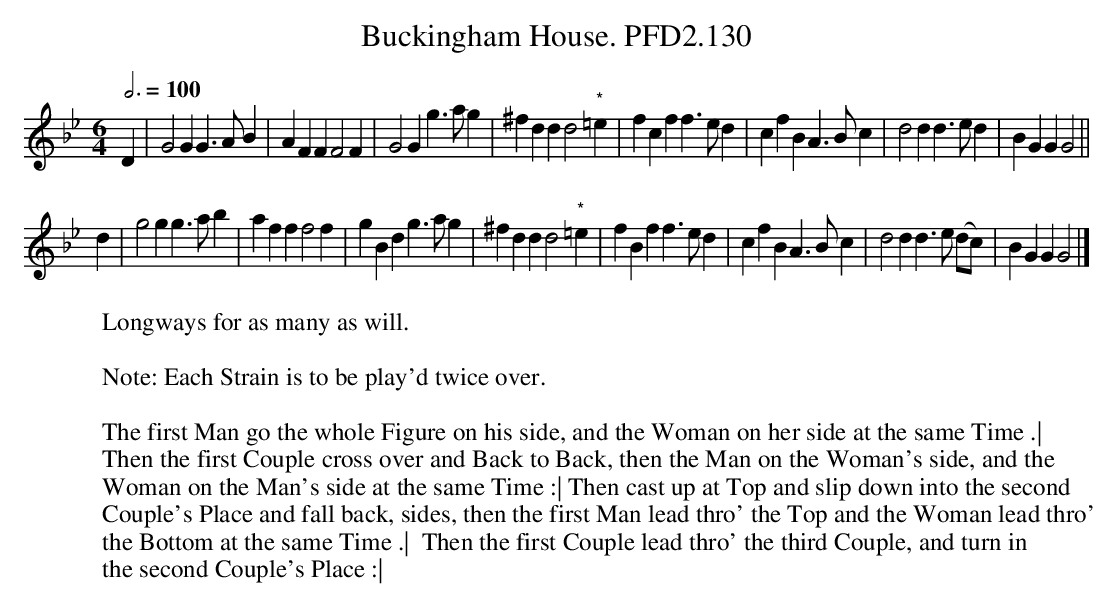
X:1
T:Buckingham House. PFD2.130
W:Longways for as many as will.
L:1/4
M:6/4
Q:3/4=100
K:Gm
D|G2G G>AB|AFFF2F|G2G g>ag|^fdd d2"*"=e|fcf f>ed|cfBA>Bc|d2dd>ed|BGGG2||
d|g2gg>ab|afff2f|gBdg>ag|^fddd2"*"=e|fBff>ed|cfBA>Bc|d2dd>e (d/c/)|BGGG2 |]
W:
W:Note: Each Strain is to be play'd twice over.
W:
W:The first Man go the whole Figure on his side, and the Woman on her side at the same Time .|
W:Then the first Couple cross over and Back to Back, then the Man on the Woman's side, and the
W:Woman on the Man's side at the same Time :| Then cast up at Top and slip down into the second
W:Couple's Place and fall back, sides, then the first Man lead thro' the Top and the Woman lead thro'
W:the Bottom at the same Time .|  Then the first Couple lead thro' the third Couple, and turn in
W:the second Couple's Place :|
